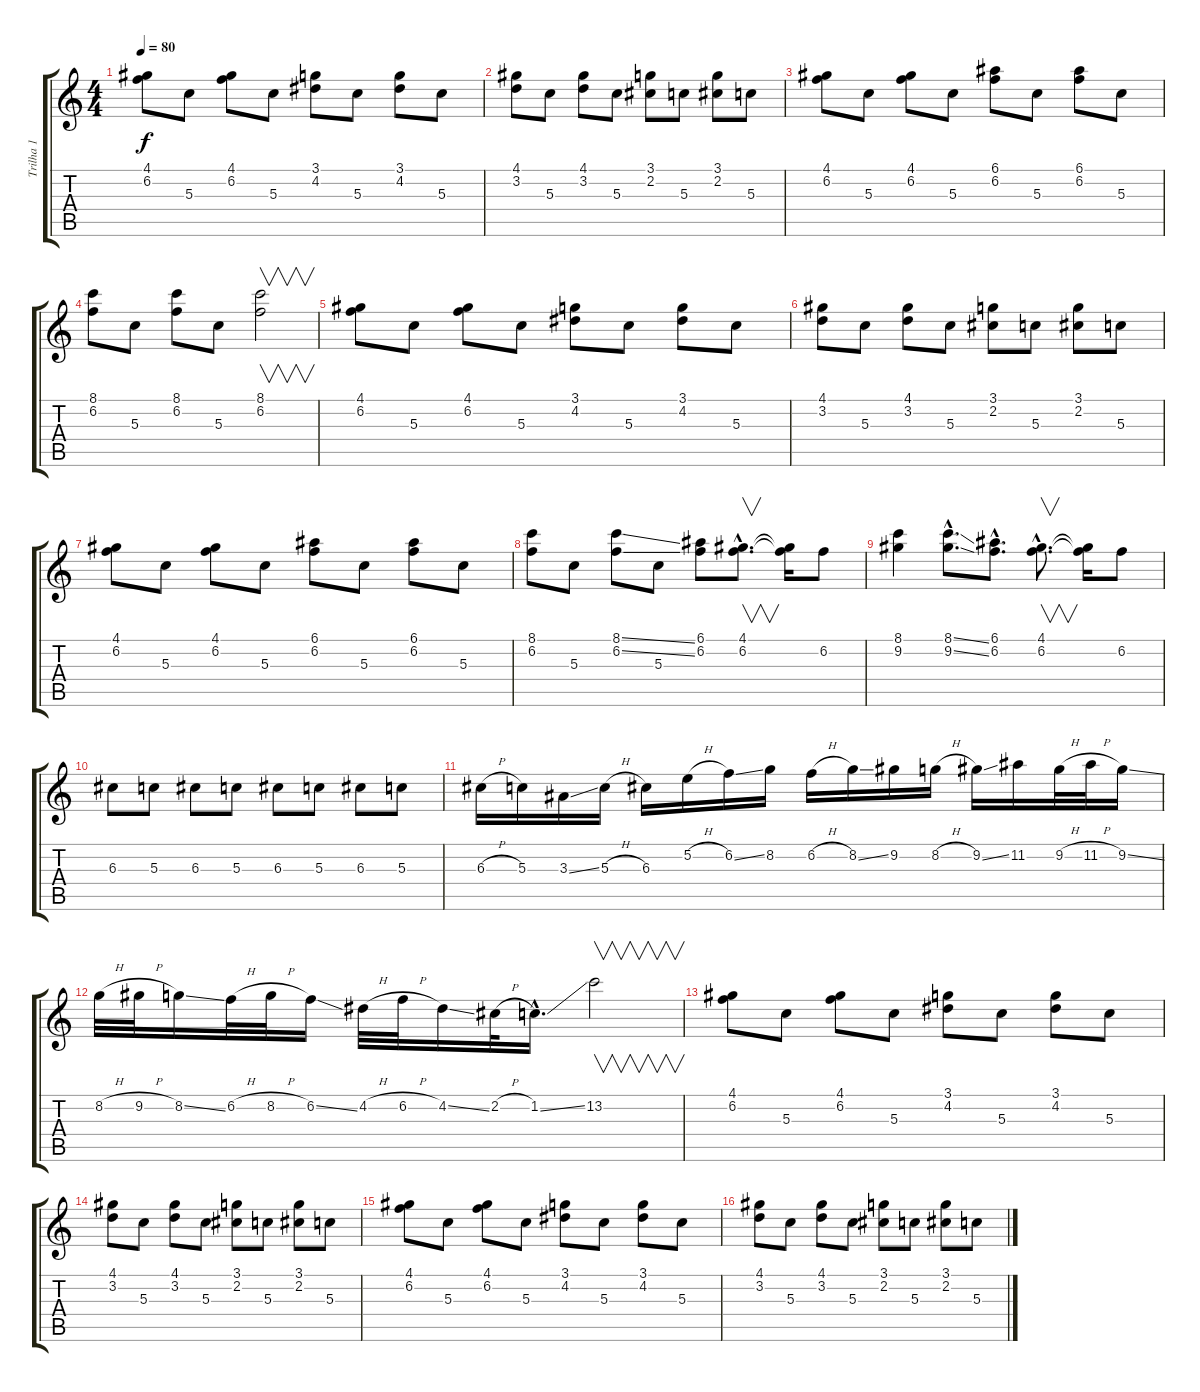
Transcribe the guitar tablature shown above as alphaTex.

\track ("Trilha 1" "Trilha 1") {instrument overdrivenguitar}
\staff {score tabs}
\tuning (E4 B3 G3 D3 A2 E2) {hide}
\ts (4 4)
\tempo 80
\clef g2
\ks c
(4.1 6.2).8{dy f instrument overdrivenguitar} 5.3.8 (4.1 6.2).8 5.3.8 (3.1 4.2).8 5.3.8 (3.1 4.2).8 5.3.8 |
(4.1 3.2).8 5.3.8 (4.1 3.2).8 5.3.8 (3.1 2.2).8 5.3.8 (3.1 2.2).8 5.3.8 |
(4.1 6.2).8 5.3.8 (4.1 6.2).8 5.3.8 (6.1 6.2).8 5.3.8 (6.1 6.2).8 5.3.8 |
(8.1 6.2).8 5.3.8 (8.1 6.2).8 5.3.8 (8.1 6.2).2{v} |
(4.1 6.2).8 5.3.8 (4.1 6.2).8 5.3.8 (3.1 4.2).8 5.3.8 (3.1 4.2).8 5.3.8 |
(4.1 3.2).8 5.3.8 (4.1 3.2).8 5.3.8 (3.1 2.2).8 5.3.8 (3.1 2.2).8 5.3.8 |
(4.1 6.2).8 5.3.8 (4.1 6.2).8 5.3.8 (6.1 6.2).8 5.3.8 (6.1 6.2).8 5.3.8 |
(8.1 6.2).8 5.3.8 (8.1{ss} 6.2{ss}).8 5.3.8 (6.1 6.2).8 (4.1 6.2{hac}).8{v d} (4.1{t} 6.2{t}).16 6.2.8 |
(8.1 9.2).4 (8.1{ss hac} 9.2{ss hac}).8{d} (6.1{hac} 6.2{hac}).8{d} (4.1{hac} 6.2{hac}).8{v d} (4.1{t} 6.2{t}).16 6.2.8 |
6.3.8 5.3.8 6.3.8 5.3.8 6.3.8 5.3.8 6.3.8 5.3.8 |
6.3{h}.16 5.3.16 3.3{ss}.16 5.3{h}.16 6.3.16 5.2{h}.16 6.2{ss}.16 8.2.16 6.2{h}.16 8.2{ss}.16 9.2.16 8.2{h}.16 9.2{ss}.16 11.2.16 9.2{h}.32 11.2{h}.32 9.2{ss}.16 |
8.2{h}.32 9.2{h}.32 8.2{ss}.16 6.2{h}.32 8.2{h}.32 6.2{ss}.16 4.2{h}.32 6.2{h}.32 4.2{ss}.16 2.2{h}.32 1.2{ss hac}.16{d} 13.2.2{v} |
(4.1 6.2).8 5.3.8 (4.1 6.2).8 5.3.8 (3.1 4.2).8 5.3.8 (3.1 4.2).8 5.3.8 |
(4.1 3.2).8 5.3.8 (4.1 3.2).8 5.3.8 (3.1 2.2).8 5.3.8 (3.1 2.2).8 5.3.8 |
(4.1 6.2).8 5.3.8 (4.1 6.2).8 5.3.8 (3.1 4.2).8 5.3.8 (3.1 4.2).8 5.3.8 |
(4.1 3.2).8 5.3.8 (4.1 3.2).8 5.3.8 (3.1 2.2).8 5.3.8 (3.1 2.2).8 5.3.8
